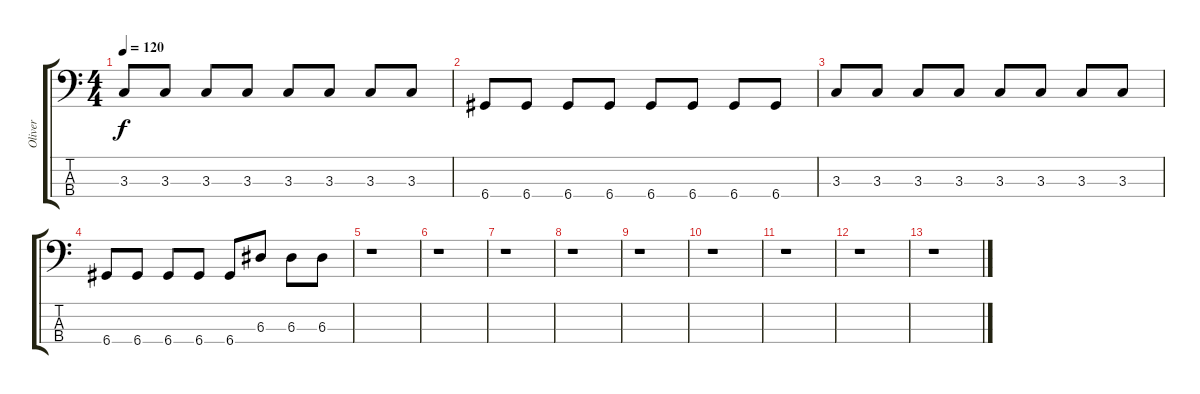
\track ("Oliver" "Oliver") {instrument electricbassfinger}
\staff {score tabs}
\tuning (G2 D2 A1 D1) {hide}
\ts (4 4)
\tempo 120
\clef f4
\ks c
3.3.8{dy f} 3.3.8 3.3.8 3.3.8 3.3.8 3.3.8 3.3.8 3.3.8 |
6.4.8 6.4.8 6.4.8 6.4.8 6.4.8 6.4.8 6.4.8 6.4.8 |
3.3.8 3.3.8 3.3.8 3.3.8 3.3.8 3.3.8 3.3.8 3.3.8 |
6.4.8 6.4.8 6.4.8 6.4.8 6.4.8 6.3.8 6.3.8 6.3.8 |
r.1 |
r.1 |
r.1 |
r.1 |
r.1 |
r.1 |
r.1 |
r.1 |
r.1
